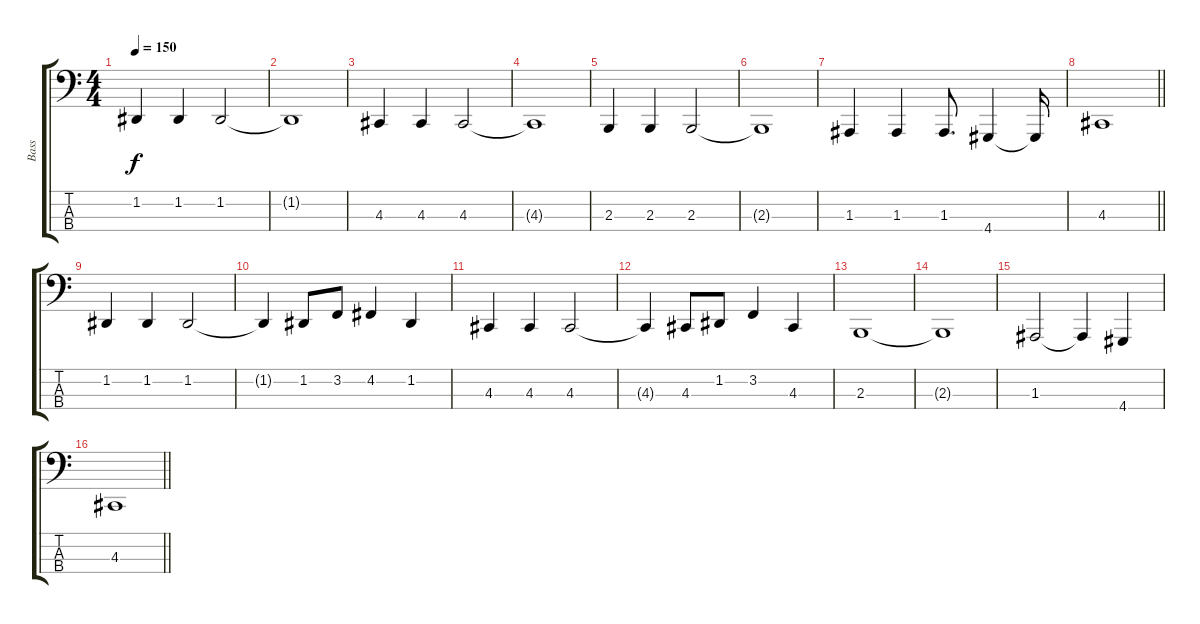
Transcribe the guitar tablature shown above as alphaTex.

\track ("Bass" "Bass") {instrument lead8bassandlead}
\staff {score tabs}
\tuning (G2 D2 A1 E1) {hide}
\ts (4 4)
\tempo 150
\clef f4
\ks c
1.2.4{dy f} 1.2.4 1.2.2 |
1.2{t}.1 |
4.3.4 4.3.4 4.3.2 |
4.3{t}.1 |
2.3.4 2.3.4 2.3.2 |
2.3{t}.1 |
1.3.4 1.3.4 1.3.8{d} 4.4.4 4.4{t}.16 |
\barLineRight lightlight
4.3.1 |
1.2.4 1.2.4 1.2.2 |
1.2{t}.4 1.2.8 3.2.8 4.2.4 1.2.4 |
4.3.4 4.3.4 4.3.2 |
4.3{t}.4 4.3.8 1.2.8 3.2.4 4.3.4 |
2.3.1 |
2.3{t}.1 |
1.3.2 1.3{t}.4 4.4.4 |
\barLineRight lightlight
4.3.1
